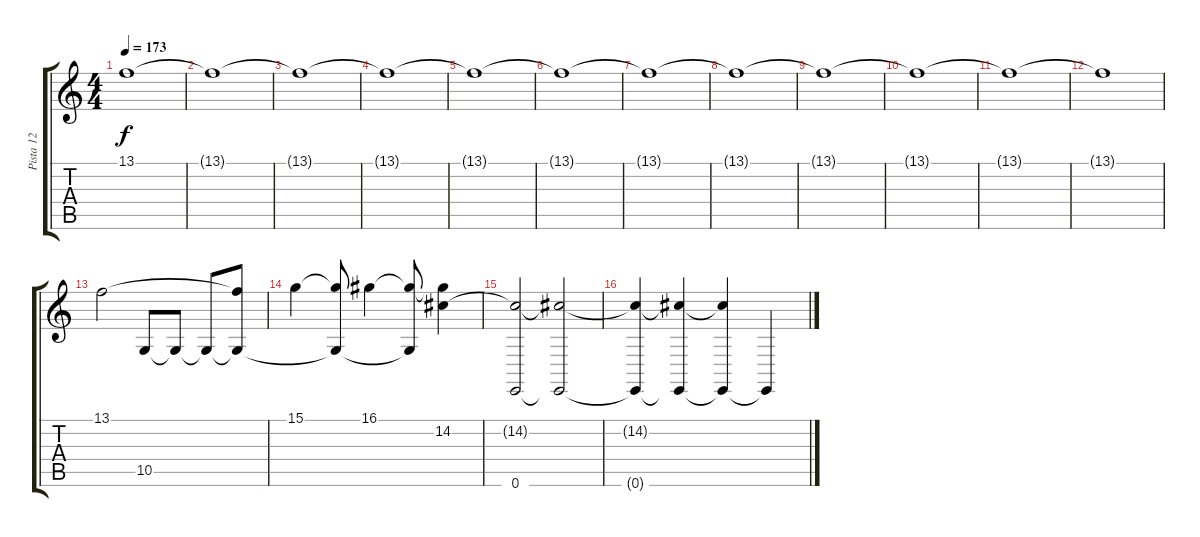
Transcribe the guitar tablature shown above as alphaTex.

\track ("Pista 12" "Pista 12") {instrument stringensemble2}
\staff {score tabs}
\tuning (E4 B3 G3 D3 A2 E2) {hide}
\ts (4 4)
\tempo 173
\clef g2
\ks c
13.1.1{dy f} |
13.1{t}.1 |
13.1{t}.1 |
13.1{t}.1 |
13.1{t}.1 |
13.1{t}.1 |
13.1{t}.1 |
13.1{t}.1 |
13.1{t}.1 |
13.1{t}.1 |
13.1{t}.1 |
13.1{t}.1 |
13.1.2 10.5.8 10.5{t}.8 10.5{t}.8 (13.1{t} 10.5{t}).8 |
15.1.4 (15.1{t} 10.5{t}).8 16.1.4 (16.1{t} 10.5{t}).8 (16.1{t} 14.2).4 |
(14.2{t} 0.6).2 (14.2{t} 0.6{t}).2 |
(14.2{t} 0.6{t}).4 (14.2{t} 0.6{t}).4 (14.2{t} 0.6{t}).4 0.6{t}.4
